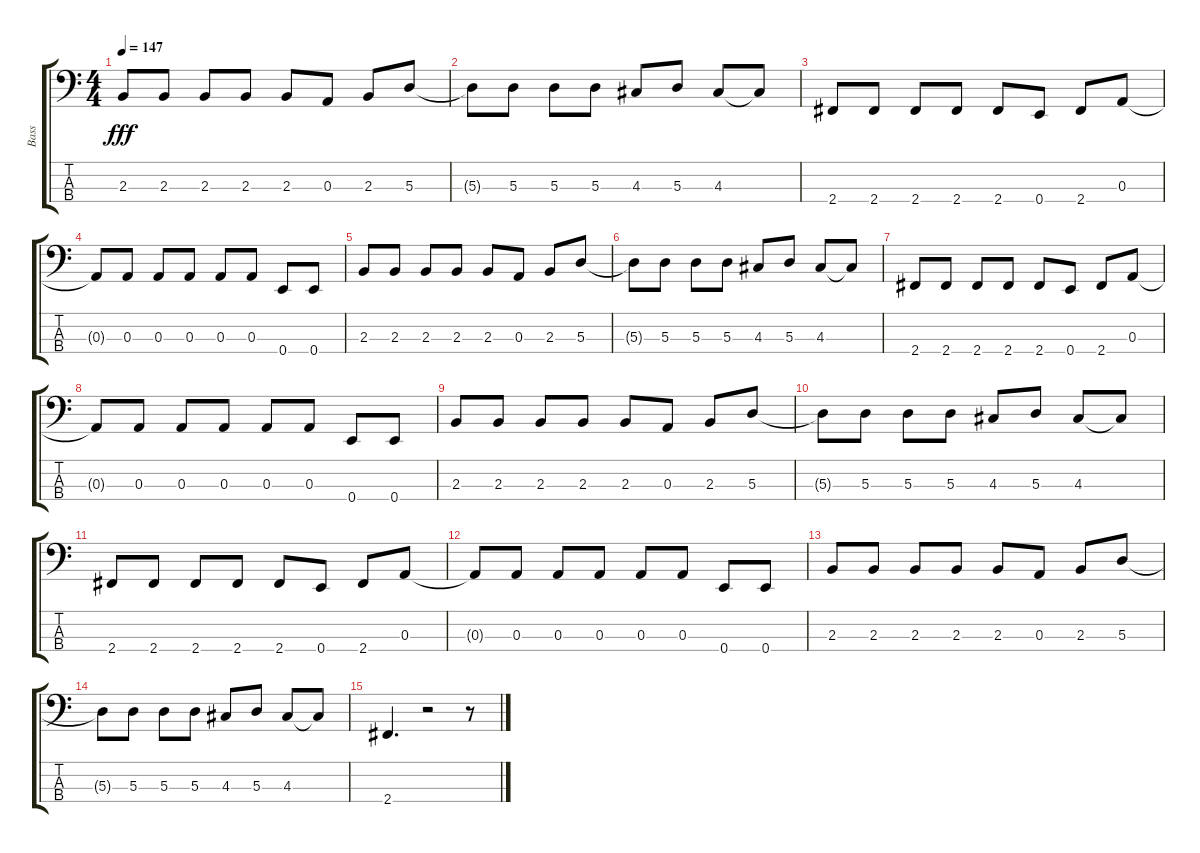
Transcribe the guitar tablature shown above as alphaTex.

\track ("Bass" "Bass") {instrument electricbassfinger}
\staff {score tabs}
\tuning (G2 D2 A1 E1) {hide}
\ts (4 4)
\tempo 147
\clef f4
\ks c
2.3.8{dy fff} 2.3.8 2.3.8 2.3.8 2.3.8 0.3.8 2.3.8 5.3.8 |
5.3{t}.8 5.3.8 5.3.8 5.3.8 4.3.8 5.3.8 4.3.8 4.3{t}.8 |
2.4.8 2.4.8 2.4.8 2.4.8 2.4.8 0.4.8 2.4.8 0.3.8 |
0.3{t}.8 0.3.8 0.3.8 0.3.8 0.3.8 0.3.8 0.4.8 0.4.8 |
2.3.8 2.3.8 2.3.8 2.3.8 2.3.8 0.3.8 2.3.8 5.3.8 |
5.3{t}.8 5.3.8 5.3.8 5.3.8 4.3.8 5.3.8 4.3.8 4.3{t}.8 |
2.4.8 2.4.8 2.4.8 2.4.8 2.4.8 0.4.8 2.4.8 0.3.8 |
0.3{t}.8 0.3.8 0.3.8 0.3.8 0.3.8 0.3.8 0.4.8 0.4.8 |
2.3.8 2.3.8 2.3.8 2.3.8 2.3.8 0.3.8 2.3.8 5.3.8 |
5.3{t}.8 5.3.8 5.3.8 5.3.8 4.3.8 5.3.8 4.3.8 4.3{t}.8 |
2.4.8 2.4.8 2.4.8 2.4.8 2.4.8 0.4.8 2.4.8 0.3.8 |
0.3{t}.8 0.3.8 0.3.8 0.3.8 0.3.8 0.3.8 0.4.8 0.4.8 |
2.3.8 2.3.8 2.3.8 2.3.8 2.3.8 0.3.8 2.3.8 5.3.8 |
5.3{t}.8 5.3.8 5.3.8 5.3.8 4.3.8 5.3.8 4.3.8 4.3{t}.8 |
2.4.4{d} r.2 r.8
